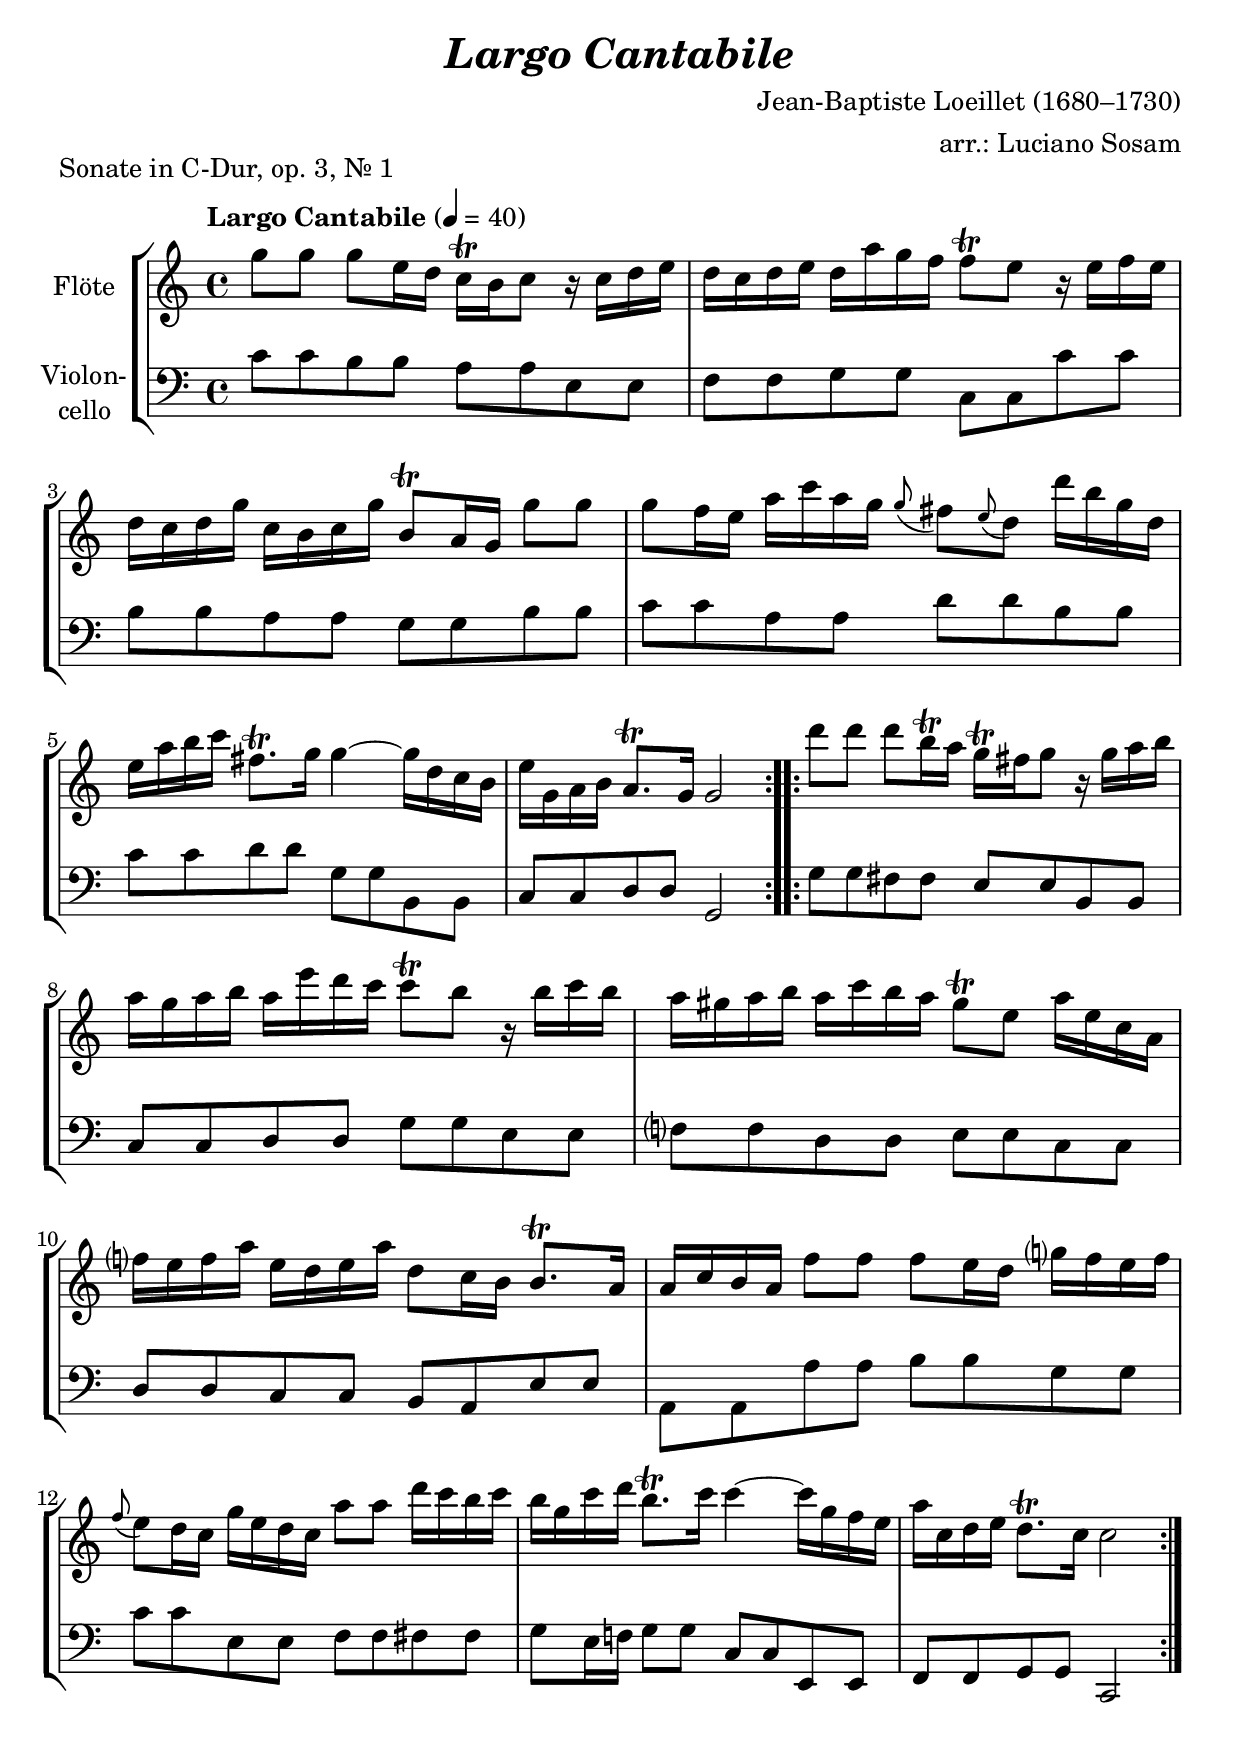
\version "2.18.2"
\include "deutsch.ly"
  
#(set-global-staff-size 23)

\header {
  title     = \markup \bold \italic "Largo Cantabile"
  composer  = "Jean-Baptiste Loeillet (1680–1730)"
  arranger  = "arr.: Luciano Sosam"
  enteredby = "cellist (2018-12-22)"
  piece     = "Sonate in C-Dur, op. 3, Nr. 1"
}

voiceconsts = {
  \key c \major
  \time 4/4
  \clef "treble"
%  \numericTimeSignature
  \compressFullBarRests
  % Set default beaming for all staves
% \set Timing.beamExceptions = #'()
% \set Timing.baseMoment     = #(ly:make-moment 1 4)
% \set Timing.beatStructure  = #'(1 1 1)
  \tempo "Largo Cantabile" 4=40
}

micl = "clarinet"
mifl = "flute"
miob = "oboe"
mifh = "french horn"
misx = "tenor sax"
mist = "string ensemble 1"
miba = "cello"

va = \relative c''' {
  \voiceconsts

  \repeat volta 2 {
    g8 g g e16 d c\trill h c8 r16 c d e
    d c d e d a' g f f8\trill e r16 e f e
    d c d g c, h c g' h,8\trill a16 g g'8 g

    g f16 e a c a g \appoggiatura g8 fis \appoggiatura e d d'16 h g d
    e a h c fis,8.\trill g16 g4~ g16 d c h
    e g, a h a8.\trill g16 g2
  }

  \repeat volta 2 {
    d''8 d d h16\trill a g\trill fis g8 r16 g a h
    a g a h a e' d c c8\trill h r16 h c h

    a gis a h a c h a gis8\trill e a16 e c a
    f'? e f a e d e a d,8 c16 h h8.\trill a16
    a c h a f'8 f f e16 d g? f e f

    \appoggiatura f8 e d16 c g' e d c a'8 a d16 c h c
    h g c d h8.\trill c16 c4~ c16 g f e
    a c, d e d8.\trill c16 c2
  }
}

vb = \relative c' {
  \voiceconsts
  \clef "bass"

  \repeat volta 2 {
    c8 c h h a a e e
    f f g g c, c c' c
    h h a a g g h h
    c c a a d d h h
    c c d d g, g h, h

    c c d d g,2
  }

  \repeat volta 2 {
    g'8 g fis fis e e h h
    c c d d g g e e
    f? f d d e e c c
    d d c c h a e' e

    a, a a' a h h g g
    c c e, e f f fis fis
    g e16 f! g8 g c, c e, e
    f f g g c,2
  }
}


music = \new StaffGroup <<
      \new Staff {
	\set Staff.midiInstrument = \mifl
	\set Staff.instrumentName = \markup \center-column { "Flöte" }
	\transpose c c { \va }
      }

      \new Staff {
	\set Staff.midiInstrument = \miba
	\set Staff.instrumentName = \markup \center-column { "Violon-" "cello" }
	\transpose c c { \vb }
      }
>>

\book {
  \score {
    \music
    \layout {}
  }

  \score {
    \unfoldRepeats \music

    \midi {
      \context {
        \Score
      }
    }
  }
}
